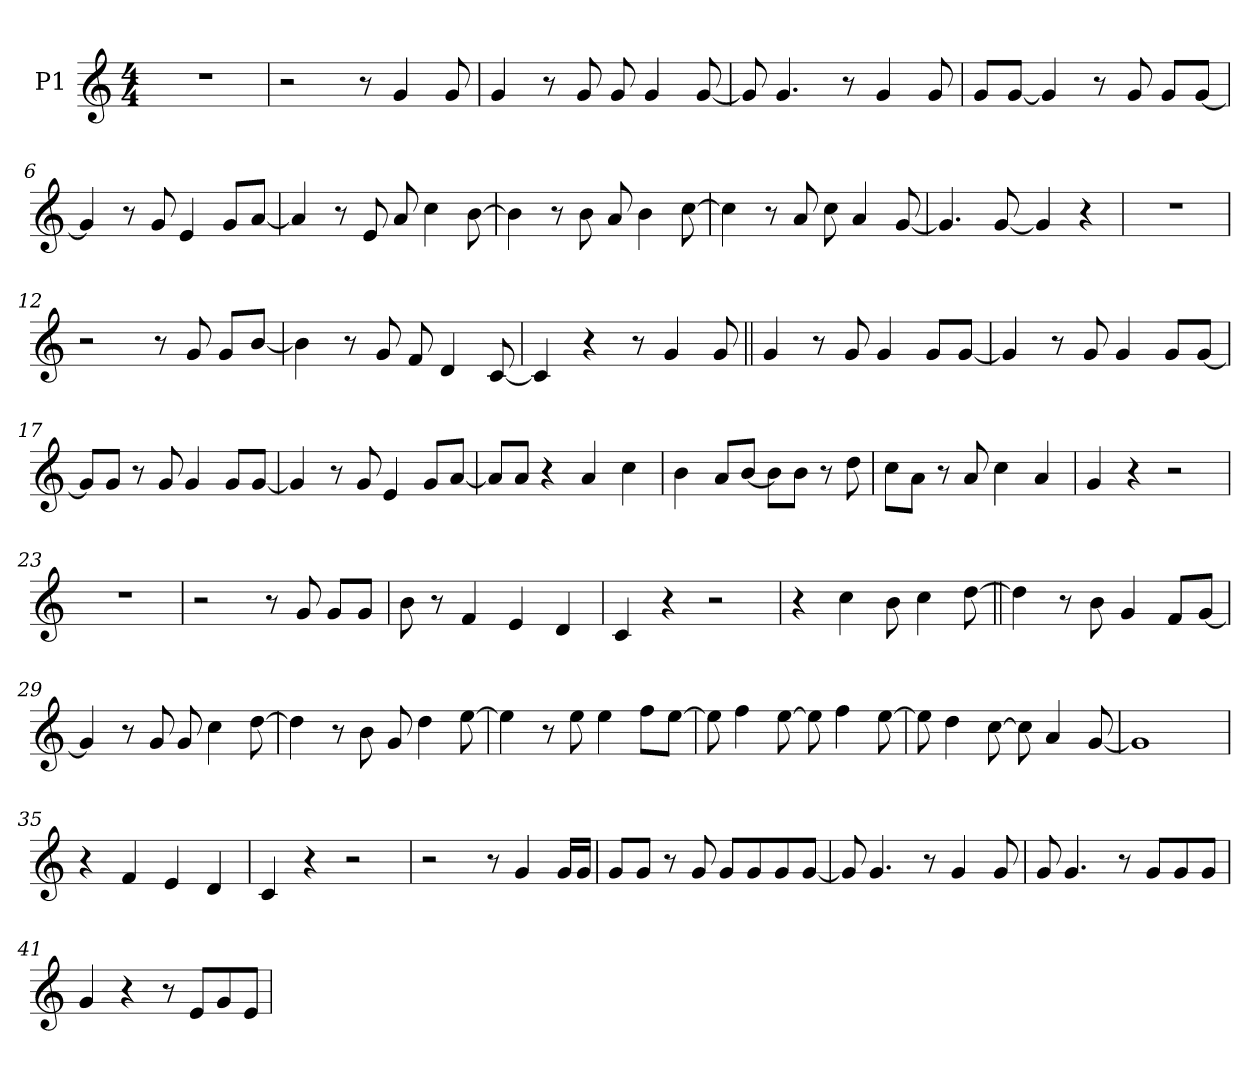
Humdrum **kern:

**kern
*part1
*staff1
*I"P1
*clefG2
*k[]
*M4/4
*MM106
=1
1r
=2
2r
8r
4g/
8g/
=3
4g/
8r
8g/
8g/
4g/
[<8g/
=4
8g/]
4.g/
8r
4g/
8g/
=5
8g/L
[<8g/J
4g/]
8r
8g/
8g/L
[<8g/J
!!LO:LB:g=z
=6
4g/]
8r
8g/
4e/
8g/L
[8a/J
=7
4a/]
8r
8e/
8a/
4cc\
[>8b\
=8
4b\]
8r
8b\
8a/
4b\
[>8cc\
=9
4cc\]
8r
8a/
8cc\
4a/
[<8g/
=10
4.g/]
[<8g/
4g/]
4r
=11
1r
!!LO:LB:g=z
=12
2r
8r
8g/
8g/L
[8b/J
=13
4b\]
8r
8g/
8f/
4d/
[<8c/
=14
4c/]
4r
8r
4g/
8g/
=15||
4g/
8r
8g/
4g/
8g/L
[<8g/J
=16
4g/]
8r
8g/
4g/
8g/L
[<8g/J
!!LO:LB:g=z
=17
8g/L]
8g/J
8r
8g/
4g/
8g/L
[<8g/J
=18
4g/]
8r
8g/
4e/
8g/L
[<8a/J
=19
8a/L]
8a/J
4r
4a/
4cc\
=20
4b\
8a/L
[<8b/J
8b\L]
8b\J
8r
8dd\
=21
8cc\L
8a\J
8r
8a/
4cc\
4a/
!!LO:LB:g=z
=22
4g/
4r
2r
=23
1r
=24
2r
8r
8g/
8g/L
8g/J
=25
8b\
8r
4f/
4e/
4d/
=26
4c/
4r
2r
=27
4r
4cc\
8b\
4cc\
[>8dd\
!!LO:LB:g=z
=28||
4dd\]
8r
8b\
4g/
8f/L
[<8g/J
=29
4g/]
8r
8g/
8g/
4cc\
[>8dd\
=30
4dd\]
8r
8b\
8g/
4dd\
[>8ee\
=31
4ee\]
8r
8ee\
4ee\
8ff\L
[>8ee\J
=32
8ee\]
4ff\
[>8ee\
8ee\]
4ff\
[>8ee\
!!LO:LB:g=z
=33
8ee\]
4dd\
[>8cc\
8cc\]
4a/
[<8g/
=34
1g]
=35
4r
4f/
4e/
4d/
=36
4c/
4r
2r
=37
2r
8r
4g/
16g/LL
16g/JJ
=38
8g/L
8g/J
8r
8g/
8g/L
8g/
8g/
[8g/J
!!LO:LB:g=z
=39
8g/]
4.g/
8r
4g/
8g/
=40
8g/
4.g/
8r
8g/L
8g/
8g/J
=41
4g/
4r
8r
8e/L
8g/
8e/J
=
*-
